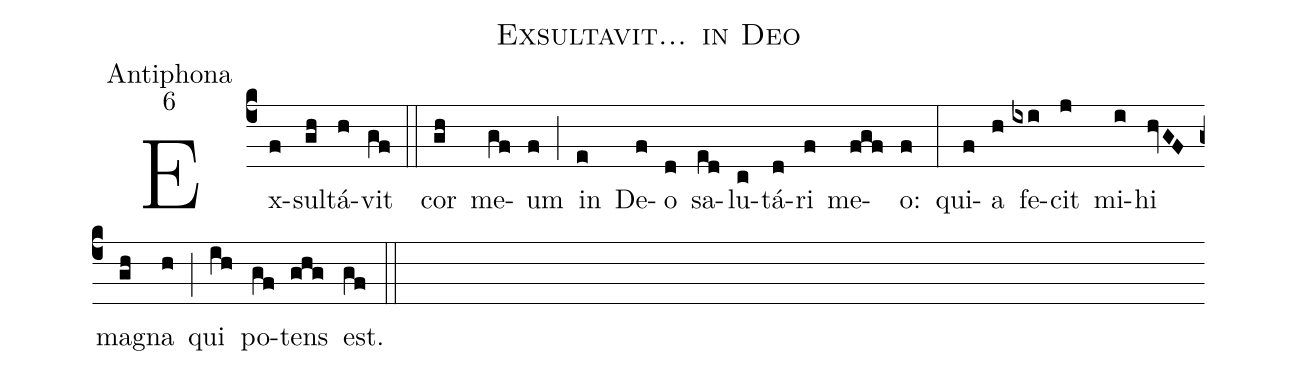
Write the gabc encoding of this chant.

name:Exsultavit... in Deo;
office-part:Antiphona;
mode:6;
%%
(c4) Ex(f)sul(gh)tá(h)vit(gf) (::) cor(gh) me(gf)um(f) (;) in(e) De(f)o(d) sa(ed)lu(c)tá(d)ri(f) me(fgf)o:(f) (:) qui(f)a(h) fe(ixi)cit(j) mi(i)hi(hvGF) ma(gh)gna(h) (;) qui(ih) po(gf)tens(ghg) est.(gf) (::)
